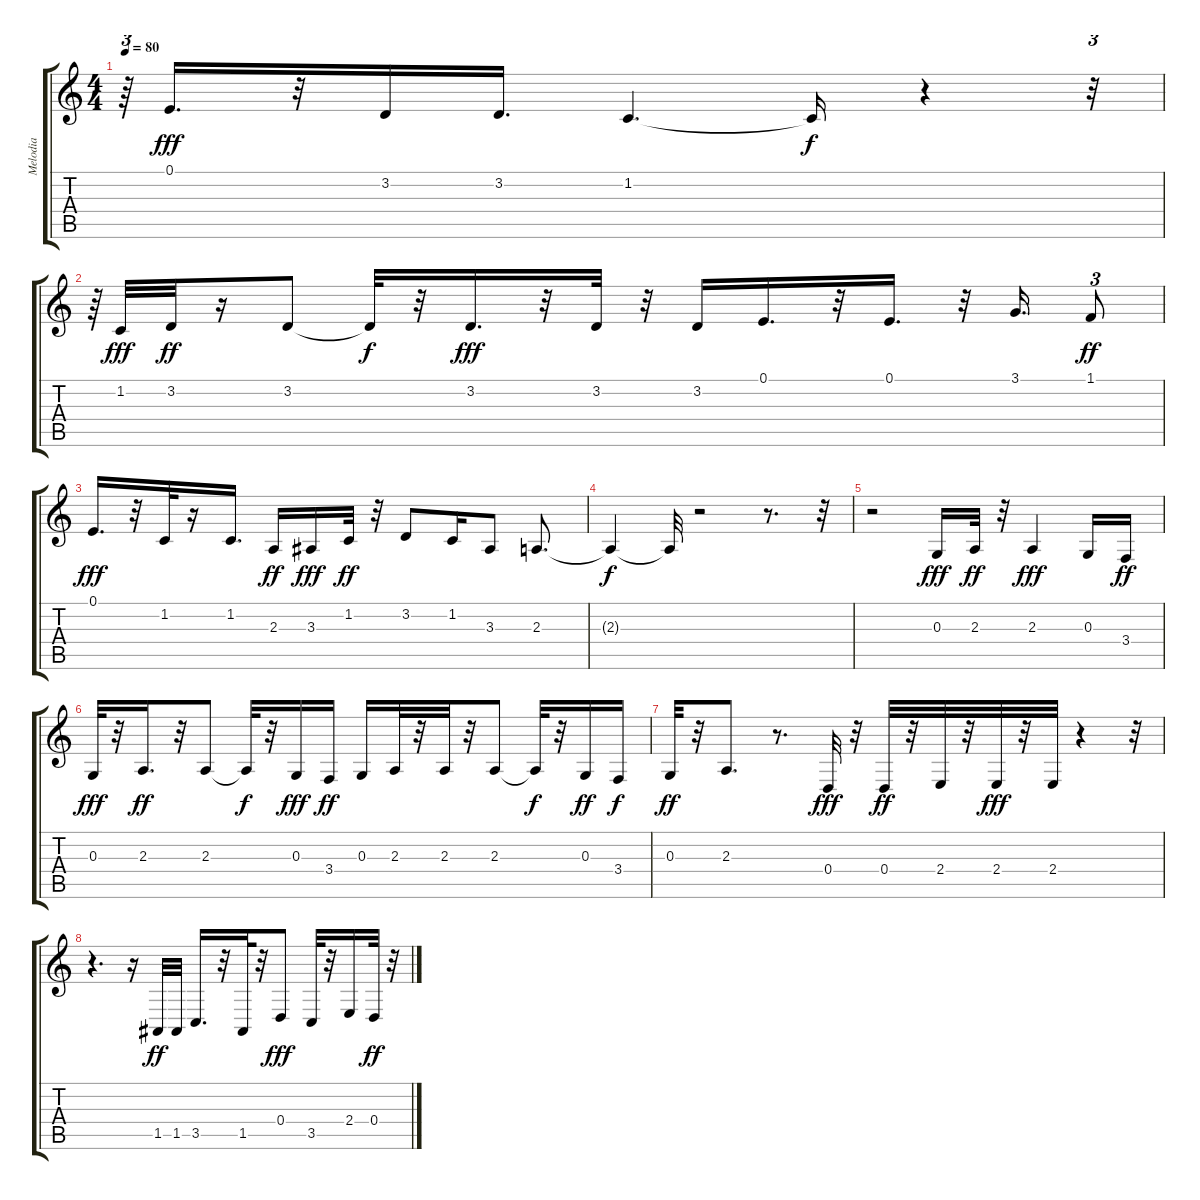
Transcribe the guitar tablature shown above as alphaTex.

\track ("Melodia" "Melodia") {instrument voiceoohs}
\staff {score tabs}
\tuning (E4 B3 G3 D3 A2 E2) {hide}
\ts (4 4)
\tempo 80
\clef g2
\ks c
r.64{tu (3 2) dy f} 0.1.16{d dy fff} r.32 3.2.16 3.2.16{d} 1.2.4{d} 1.2{t}.16{dy f} r.4 r.32{tu (3 2)} |
r.64{tu (3 2)} 1.2.32{dy fff} 3.2.32{dy ff} r.16 3.2.8 3.2{t}.32{dy f} r.32 3.2.16{d dy fff} r.32 3.2.32 r.32 3.2.16 0.1.16{d} r.32 0.1.16{d} r.32 3.1.16{d} 1.1.8{tu (3 2) dy ff} |
0.1.16{d dy fff} r.32 1.2.32 r.16 1.2.16{d} 2.3.16{dy ff} 3.3.16{dy fff} 1.2.32{dy ff} r.32 3.2.8 1.2.16 3.3.8 2.3.8{d} |
2.3{t}.4{dy f} 2.3{t}.32 r.2 r.8{d} r.32 |
r.2 0.3.16{dy fff} 2.3.32{dy ff} r.32 2.3.4{dy fff} 0.3.16 3.4.16{dy ff} |
0.3.32{dy fff} r.32 2.3.16{d dy ff} r.32 2.3.8 2.3{t}.32{dy f} r.32 0.3.16{dy fff} 3.4.16{dy ff} 0.3.16 2.3.32 r.32 2.3.32 r.32 2.3.8 2.3{t}.32{dy f} r.32 0.3.16{dy ff} 3.4.16{dy f} |
0.3.32{dy ff} r.32 2.3.8{d} r.8{d} 0.4.32{dy fff} r.32 0.4.32{dy ff} r.32 2.4.32 r.32 2.4.32{dy fff} r.32 2.4.32 r.4 r.32 |
r.4{d} r.16 1.5.32{dy ff} 1.5.32 3.5.16{d} r.32 1.5.32 r.32 0.4.8{dy fff} 3.5.32 r.32 2.4.16 0.4.32{dy ff} r.32
